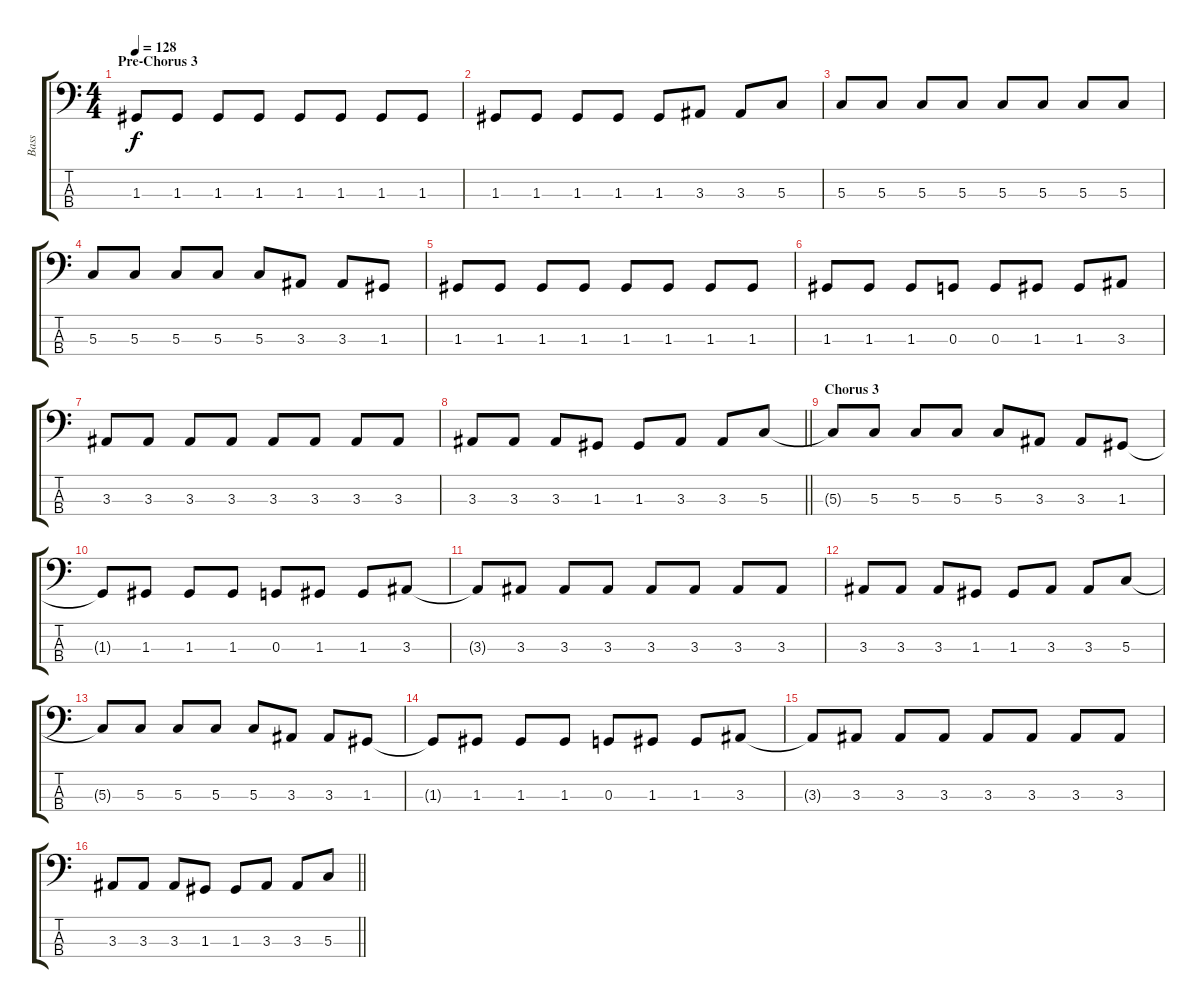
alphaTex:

\track ("Bass" "Bass") {instrument electricbassfinger}
\staff {score tabs}
\tuning (F2 C2 G1 C1) {hide}
\ts (4 4)
\section ("" "Pre-Chorus 3")
\tempo 128
\clef f4
\ks c
1.3.8{dy f} 1.3.8 1.3.8 1.3.8 1.3.8 1.3.8 1.3.8 1.3.8 |
1.3.8 1.3.8 1.3.8 1.3.8 1.3.8 3.3.8 3.3.8 5.3.8 |
5.3.8 5.3.8 5.3.8 5.3.8 5.3.8 5.3.8 5.3.8 5.3.8 |
5.3.8 5.3.8 5.3.8 5.3.8 5.3.8 3.3.8 3.3.8 1.3.8 |
1.3.8 1.3.8 1.3.8 1.3.8 1.3.8 1.3.8 1.3.8 1.3.8 |
1.3.8 1.3.8 1.3.8 0.3.8 0.3.8 1.3.8 1.3.8 3.3.8 |
3.3.8 3.3.8 3.3.8 3.3.8 3.3.8 3.3.8 3.3.8 3.3.8 |
\barLineRight lightlight
3.3.8 3.3.8 3.3.8 1.3.8 1.3.8 3.3.8 3.3.8 5.3.8 |
\section ("" "Chorus 3")
5.3{t}.8 5.3.8 5.3.8 5.3.8 5.3.8 3.3.8 3.3.8 1.3.8 |
1.3{t}.8 1.3.8 1.3.8 1.3.8 0.3.8 1.3.8 1.3.8 3.3.8 |
3.3{t}.8 3.3.8 3.3.8 3.3.8 3.3.8 3.3.8 3.3.8 3.3.8 |
3.3.8 3.3.8 3.3.8 1.3.8 1.3.8 3.3.8 3.3.8 5.3.8 |
5.3{t}.8 5.3.8 5.3.8 5.3.8 5.3.8 3.3.8 3.3.8 1.3.8 |
1.3{t}.8 1.3.8 1.3.8 1.3.8 0.3.8 1.3.8 1.3.8 3.3.8 |
3.3{t}.8 3.3.8 3.3.8 3.3.8 3.3.8 3.3.8 3.3.8 3.3.8 |
\barLineRight lightlight
3.3.8 3.3.8 3.3.8 1.3.8 1.3.8 3.3.8 3.3.8 5.3.8
